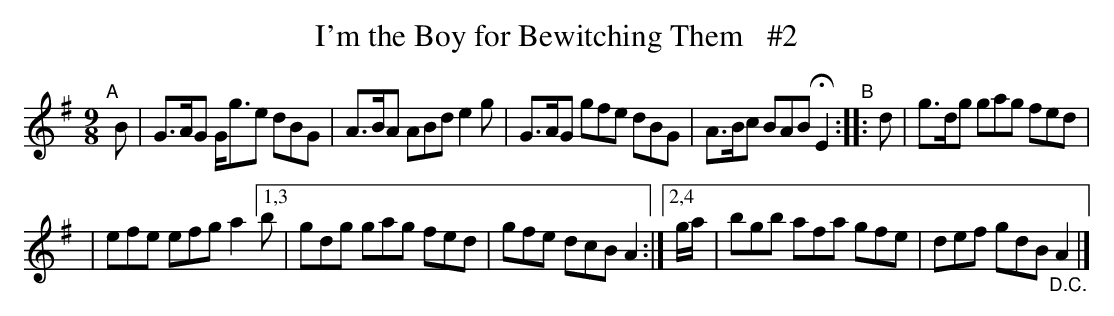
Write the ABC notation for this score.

X:1
T: I'm the Boy for Bewitching Them   #2
M: 9/8
L: 1/8
K: G
"^A"\
[|]B | G>AG G<ge dBG | A>BA ABd e2g | G>AG gfe dBG | A>Bc BAB HE2 "^B":: d | g>dg gag fed |
| efe efg a2 [1,3 b | gdg gag fed | gfe dcB A2 :|[2,4 g/a/ | bgb afa gfe | def gdB "_D.C."A2 |]
